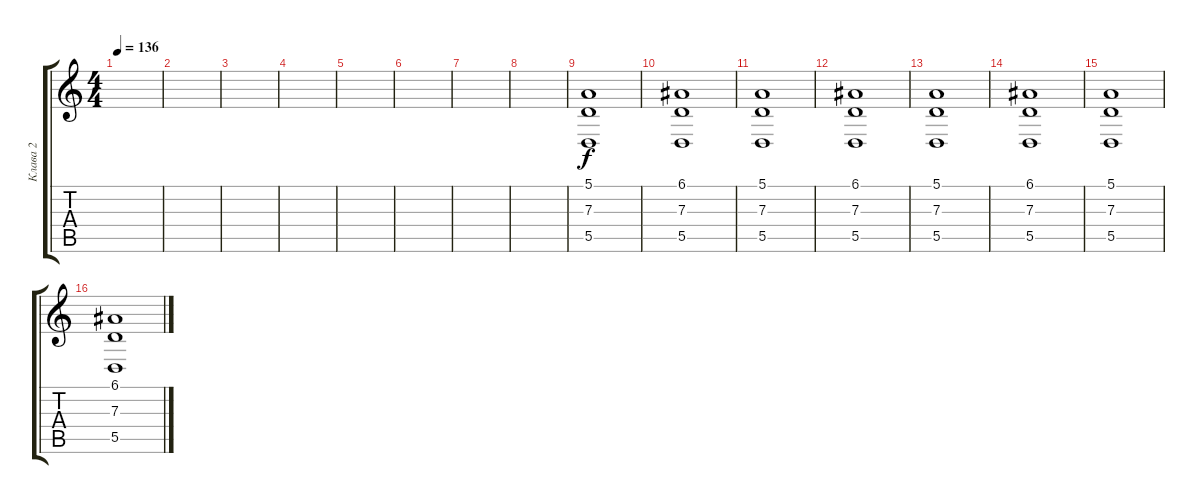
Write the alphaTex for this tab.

\track ("Клава 2" "Клава 2") {instrument stringensemble1}
\staff {score tabs}
\tuning (E4 B3 G3 D3 A2 E2) {hide}
\ts (4 4)
\tempo 136
\clef g2
\ks c
|
|
|
|
|
|
|
|
(5.1 7.3 5.5).1 |
(6.1 7.3 5.5).1 |
(5.1 7.3 5.5).1 |
(6.1 7.3 5.5).1 |
(5.1 7.3 5.5).1 |
(6.1 7.3 5.5).1 |
(5.1 7.3 5.5).1 |
(6.1 7.3 5.5).1
